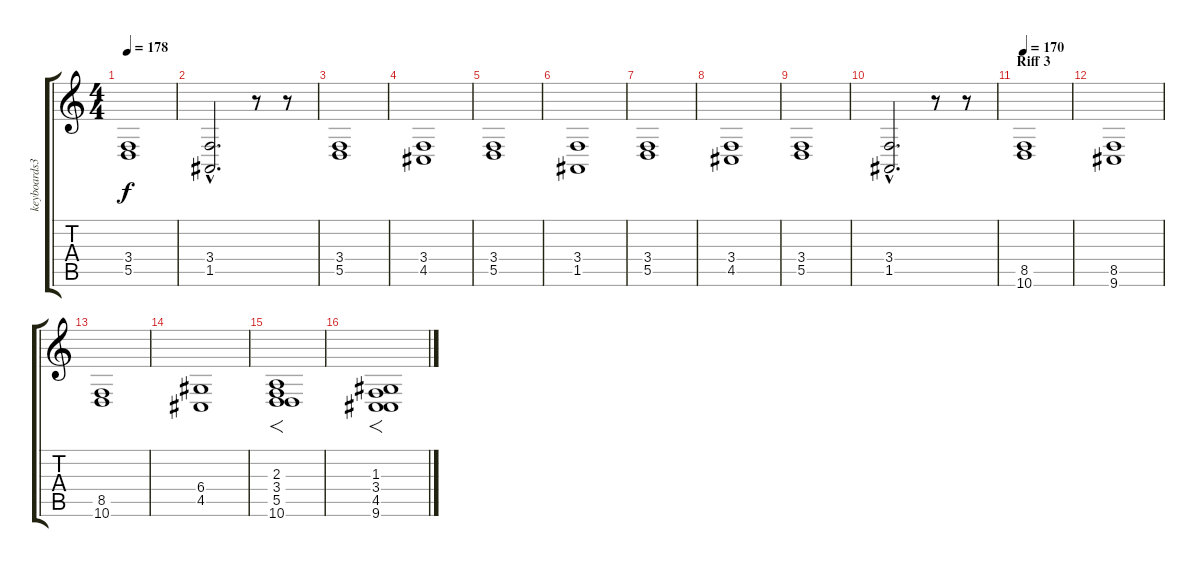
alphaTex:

\track ("keyboards3" "keyboards3") {instrument stringensemble1}
\staff {score tabs}
\tuning (E4 B3 G3 D3 A2 E2) {hide}
\ts (4 4)
\tempo 178
\clef g2
\ks c
(3.4 5.5).1{dy f} |
(3.4{hac} 1.5{hac}).2{d} r.8 r.8 |
(3.4 5.5).1 |
(3.4 4.5).1 |
(3.4 5.5).1 |
(3.4 1.5).1 |
(3.4 5.5).1 |
(3.4 4.5).1 |
(3.4 5.5).1 |
(3.4{hac} 1.5{hac}).2{d} r.8 r.8 |
\section ("" "Riff 3")
\tempo 170
(8.5 10.6).1{volume 13} |
(8.5 9.6).1 |
(8.5 10.6).1 |
(6.4 4.5).1 |
(2.3 3.4 5.5 10.6).1{f} |
(1.3 3.4 4.5 9.6).1{f}
